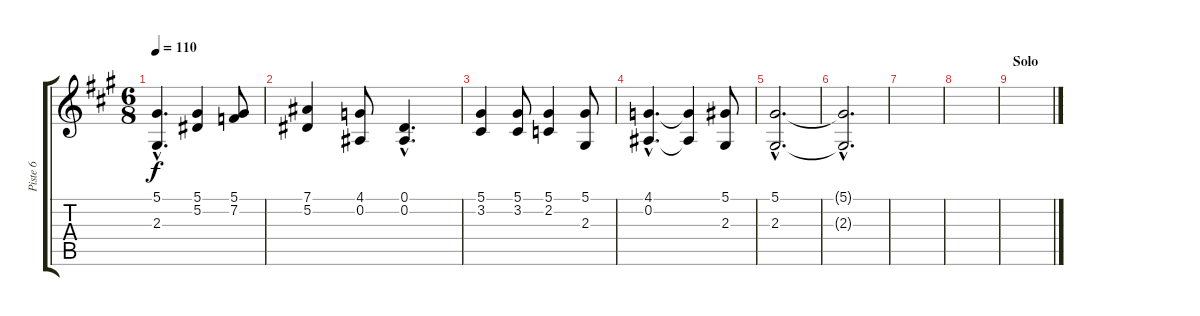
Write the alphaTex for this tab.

\track ("Piste 6" "Piste 6") {instrument choiraahs}
\staff {score tabs}
\tuning (Eb4 Bb3 Gb3 Db3 Ab2 Eb2) {hide}
\ts (6 8)
\tempo 110
\clef g2
\ks a
(5.1{hac} 2.3{hac}).4{d dy f} (5.1 5.2).4 (5.1 7.2).8 |
(7.1 5.2).4 (4.1 0.2).8 (0.1{hac} 0.2{hac}).4{d} |
(5.1 3.2).4 (5.1 3.2).8 (5.1 2.2).4 (5.1 2.3).8 |
(4.1{hac} 0.2{hac}).4{d} (4.1{t} 0.2{t}).4 (5.1 2.3).8 |
(5.1{hac} 2.3{hac}).2{d} |
(5.1{hac t} 2.3{hac t}).2{d} |
|
|
\section ("" "Solo")
